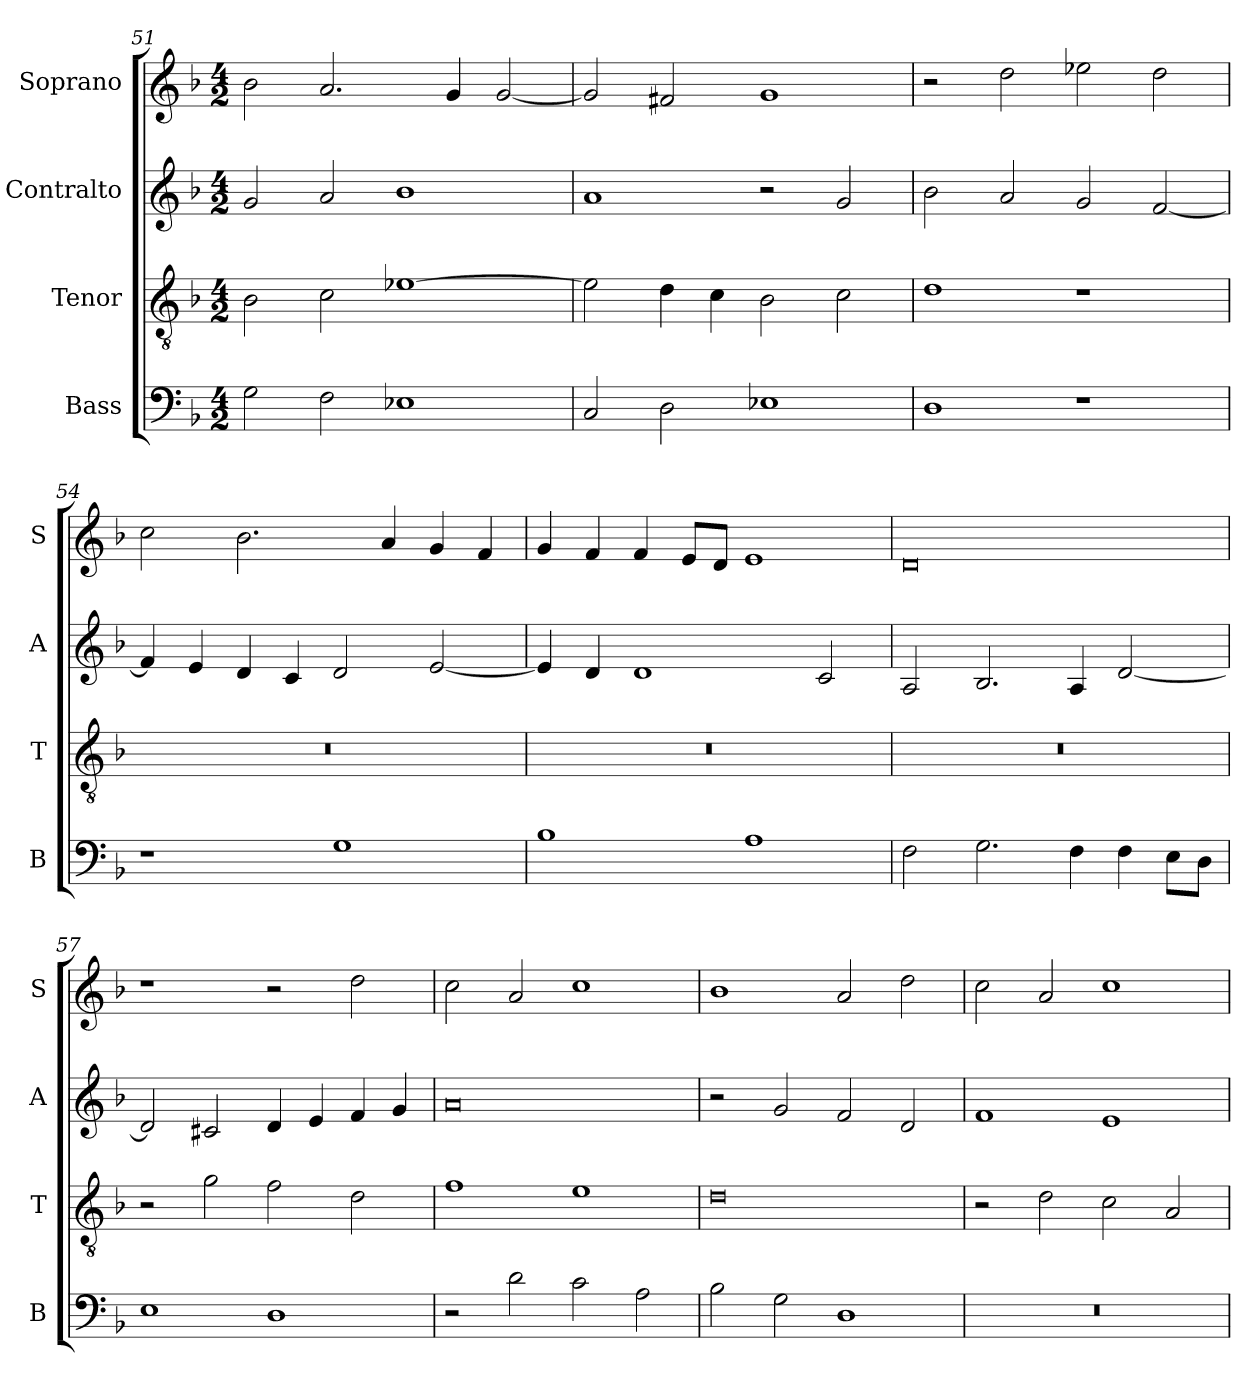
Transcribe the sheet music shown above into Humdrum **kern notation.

**kern	**kern	**kern	**kern
*part4	*part3	*part2	*part1
*staff4	*staff3	*staff2	*staff1
*I"Bass	*I"Tenor	*I"Contralto	*I"Soprano
*I'B	*I'T	*I'A	*I'S
*clefF4	*clefGv2	*clefG2	*clefG2
*k[b-]	*k[b-]	*k[b-]	*k[b-]
*G:dor	*G:dor	*G:dor	*G:dor
*M4/2	*M4/2	*M4/2	*M4/2
=51	=51	=51	=51
2G	2B-	2g	2b-
2F	2c	2a	2.a
1E-X	[1e-X	1b-	.
.	.	.	4g
.	.	.	[2g
=52	=52	=52	=52
2C	2e-]	1a	2g]
2D	4d	.	2f#X
.	4c	.	.
1E-X	2B-	2r	1g
.	2c	2g	.
=53	=53	=53	=53
1D	1d	2b-	2r
.	.	2a	2dd
1r	1r	2g	2ee-X
.	.	[2f	2dd
=54	=54	=54	=54
1r	0r	4f]	2cc
.	.	4e	.
.	.	4d	2.b-
.	.	4c	.
1G	.	2d	.
.	.	.	4a
.	.	[2e	4g
.	.	.	4f
=55	=55	=55	=55
1B-	0r	4e]	4g
.	.	4d	4f
.	.	1d	4f
.	.	.	8e/L
.	.	.	8d/J
1A	.	.	1e
.	.	2c	.
=56	=56	=56	=56
2F	0r	2A	0d
2.G	.	2.B-	.
4F	.	4A	.
4F	.	[2d	.
8E\L	.	.	.
8D\J	.	.	.
=57	=57	=57	=57
1E	2r	2d]	1r
.	2g	2c#X	.
1D	2f	4d	2r
.	.	4e	.
.	2d	4f	2dd
.	.	4g	.
=58	=58	=58	=58
2r	1f	0a	2cc
2d	.	.	2a
2c	1e	.	1cc
2A	.	.	.
=59	=59	=59	=59
2B-	0d	2r	1b-
2G	.	2g	.
1D	.	2f	2a
.	.	2d	2dd
=60	=60	=60	=60
0r	2r	1f	2cc
.	2d	.	2a
.	2c	1e	1cc
.	2A	.	.
=	=	=	=
*-	*-	*-	*-
